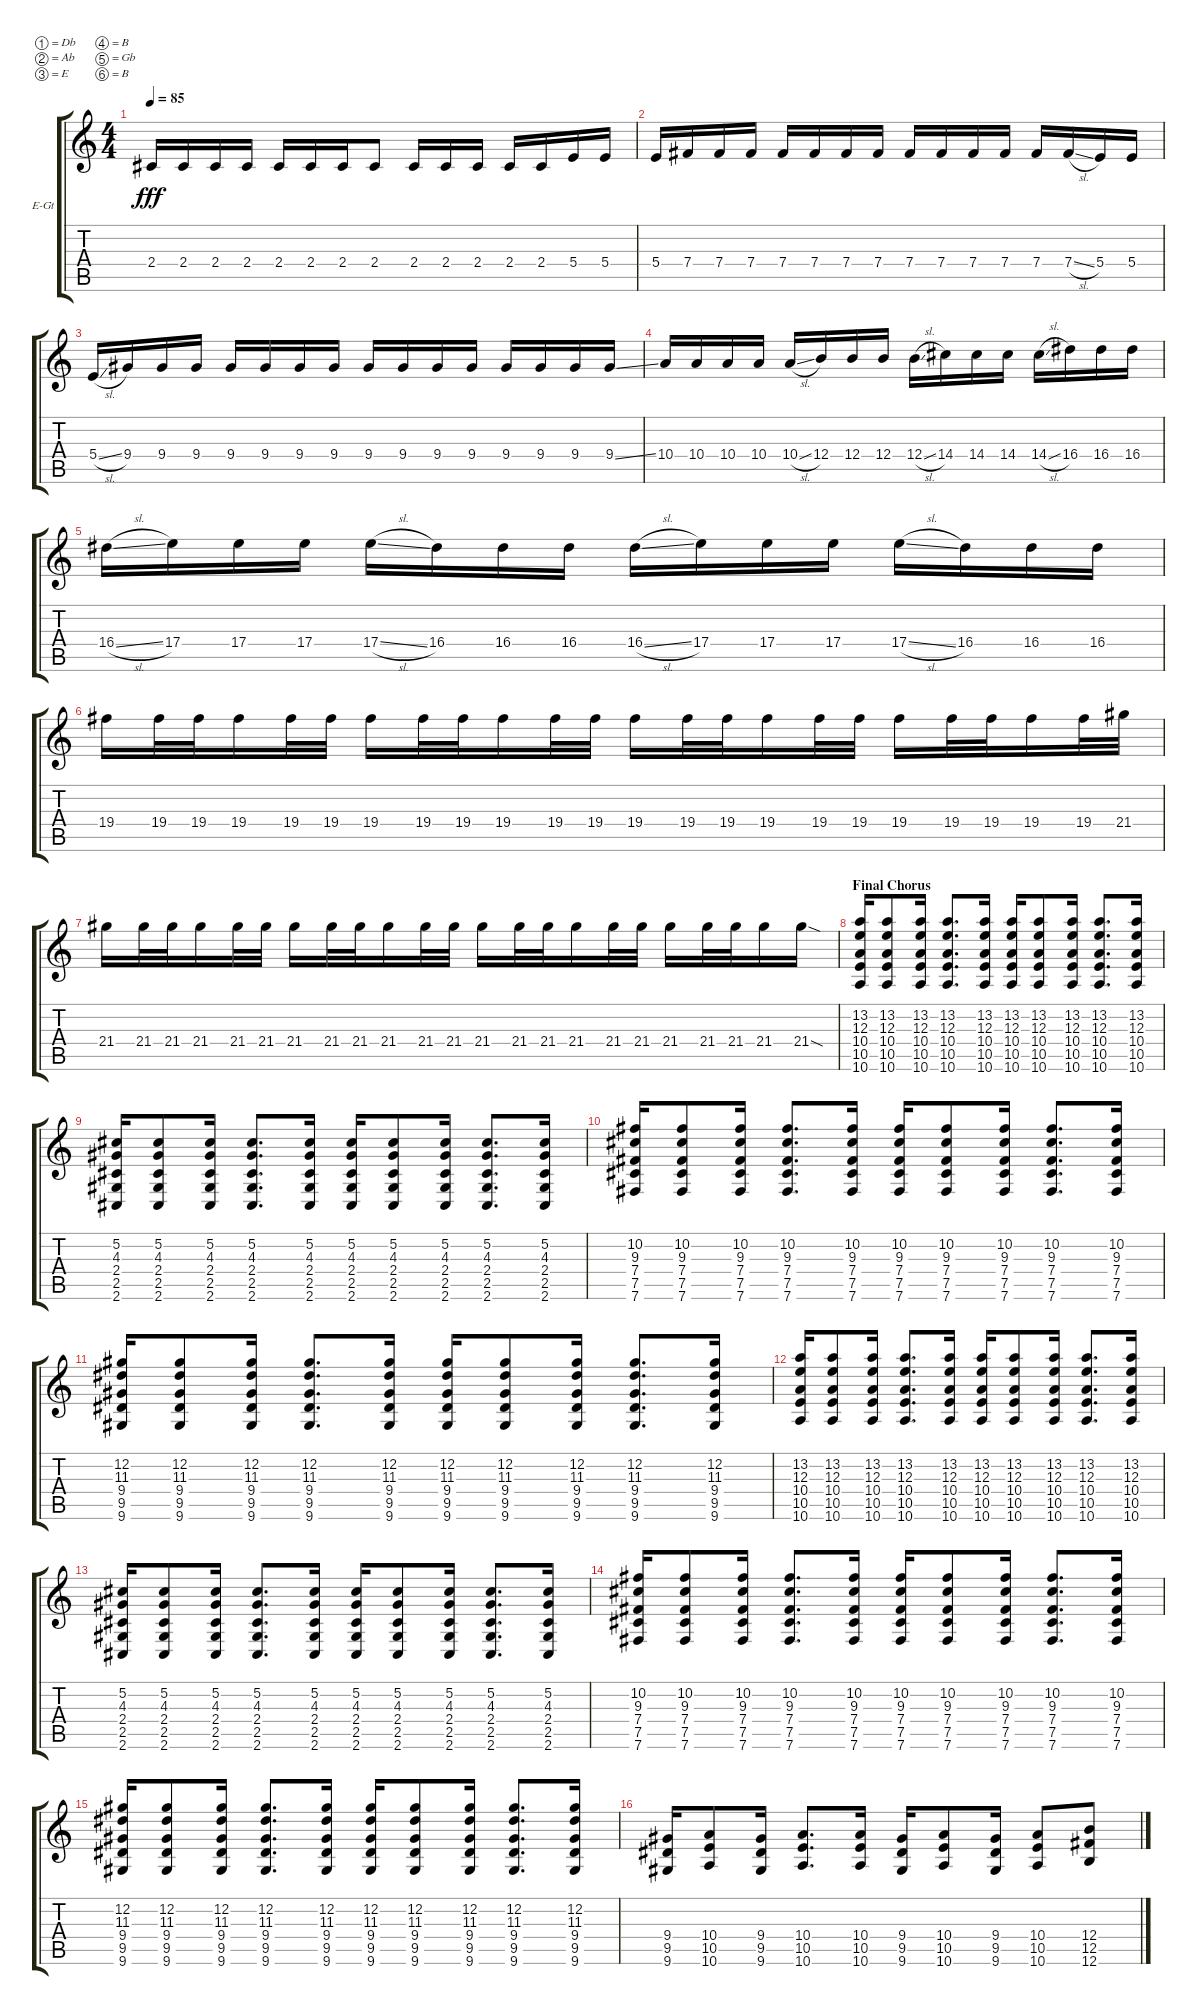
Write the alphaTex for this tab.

\bracketExtendMode groupsimilarinstruments
\firstSystemTrackNameOrientation horizontal
\otherSystemsTrackNameOrientation horizontal
\track ("Electric Guitar" "E-Gt") {instrument acousticgrandpiano}
\staff {score tabs}
\tuning (Db4 Ab3 E3 B2 Gb2 B1)
\displaytranspose 12
\ts (4 4)
\tempo 85
\clef g2
\scale
0.333333
\ks c
2.4.16{dy fff} 2.4.16 2.4.16 2.4.16 2.4.16 2.4.16 2.4.16 2.4.8 2.4.16 2.4.16 2.4.16 2.4.16 2.4.16 5.4.16 5.4.16 |
\scale
0.333333 5.4.16 7.4.16 7.4.16 7.4.16 7.4.16 7.4.16 7.4.16 7.4.16 7.4.16 7.4.16 7.4.16 7.4.16 7.4.16 7.4{sl}.16 5.4.16 5.4.16 |
\scale
0.333333 5.4{sl}.16 9.4.16 9.4.16 9.4.16 9.4.16 9.4.16 9.4.16 9.4.16 9.4.16 9.4.16 9.4.16 9.4.16 9.4.16 9.4.16 9.4.16 9.4{ss}.16 |
\scale
0.333333 10.4.16 10.4.16 10.4.16 10.4.16 10.4{sl}.16 12.4.16 12.4.16 12.4.16 12.4{sl}.16 14.4.16 14.4.16 14.4.16 14.4{sl}.16 16.4.16 16.4.16 16.4.16 |
\scale
0.333333 16.4{sl}.16 17.4.16 17.4.16 17.4.16 17.4{sl}.16 16.4.16 16.4.16 16.4.16 16.4{sl}.16 17.4.16 17.4.16 17.4.16 17.4{sl}.16 16.4.16 16.4.16 16.4.16 |
\scale
0.333333 19.4.16 19.4.32 19.4.32 19.4.16 19.4.32 19.4.32 19.4.16 19.4.32 19.4.32 19.4.16 19.4.32 19.4.32 19.4.16 19.4.32 19.4.32 19.4.16 19.4.32 19.4.32 19.4.16 19.4.32 19.4.32 19.4.16 19.4.32 21.4.32 |
\scale
0.333333 21.4.16 21.4.32 21.4.32 21.4.16 21.4.32 21.4.32 21.4.16 21.4.32 21.4.32 21.4.16 21.4.32 21.4.32 21.4.16 21.4.32 21.4.32 21.4.16 21.4.32 21.4.32 21.4.16 21.4.32 21.4.32 21.4.16 21.4{sod}.16 |
\section ("" "Final Chorus")
\scale
0.333333 (10.5 10.6 10.4 12.3 13.2).16 (10.5 10.6 10.4 12.3 13.2).8 (10.5 10.6 13.2 12.3 10.4).16 (10.4 10.5 10.6 13.2 12.3).8{d} (10.4 10.5 10.6 13.2 12.3).16 (10.5 10.6 13.2 12.3 10.4).16 (10.5 10.6 13.2 12.3 10.4).8 (10.5 10.6 13.2 12.3 10.4).16 (10.4 10.5 10.6 13.2 12.3).8{d} (10.4 10.5 10.6 13.2 12.3).16 |
\scale
0.333333 (2.5 2.6 2.4 4.3 5.2).16 (2.5 2.6 4.3 2.4 5.2).8 (2.5 2.6 4.3 5.2 2.4).16 (2.4 2.5 2.6 4.3 5.2).8{d} (2.4 2.5 2.6 4.3 5.2).16 (2.5 2.6 4.3 5.2 2.4).16 (2.5 2.6 4.3 5.2 2.4).8 (2.5 2.6 4.3 5.2 2.4).16 (2.4 2.5 2.6 4.3 5.2).8{d} (2.4 2.5 2.6 4.3 5.2).16 |
\scale
0.333333 (7.5 7.6 7.4 9.3 10.2).16 (7.5 7.6 7.4 9.3 10.2).8 (7.5 7.6 7.4 9.3 10.2).16 (7.4 7.5 7.6 9.3 10.2).8{d} (7.4 7.5 7.6 9.3 10.2).16 (7.5 7.6 7.4 9.3 10.2).16 (7.5 7.6 7.4 9.3 10.2).8 (7.5 7.6 7.4 9.3 10.2).16 (7.4 7.5 7.6 9.3 10.2).8{d} (7.4 7.5 7.6 9.3 10.2).16 |
\scale
0.333333 (9.5 9.6 9.4 12.2 11.3).16 (9.5 9.6 9.4 12.2 11.3).8 (9.5 9.6 9.4 12.2 11.3).16 (9.4 9.5 9.6 12.2 11.3).8{d} (9.4 9.5 9.6 11.3 12.2).16 (9.5 9.6 9.4 11.3 12.2).16 (9.5 9.6 9.4 11.3 12.2).8 (9.5 9.6 9.4 11.3 12.2).16 (9.4 9.5 9.6 11.3 12.2).8{d} (9.4 9.5 9.6 11.3 12.2).16 |
\scale
0.333333 (10.5 10.6 10.4 12.3 13.2).16 (10.5 10.6 10.4 12.3 13.2).8 (10.5 10.6 13.2 12.3 10.4).16 (10.4 10.5 10.6 13.2 12.3).8{d} (10.4 10.5 10.6 13.2 12.3).16 (10.5 10.6 13.2 12.3 10.4).16 (10.5 10.6 13.2 12.3 10.4).8 (10.5 10.6 13.2 12.3 10.4).16 (10.4 10.5 10.6 13.2 12.3).8{d} (10.4 10.5 10.6 13.2 12.3).16 |
\scale
0.333333 (2.5 2.6 2.4 4.3 5.2).16 (2.5 2.6 4.3 2.4 5.2).8 (2.5 2.6 4.3 5.2 2.4).16 (2.4 2.5 2.6 4.3 5.2).8{d} (2.4 2.5 2.6 4.3 5.2).16 (2.5 2.6 4.3 5.2 2.4).16 (2.5 2.6 4.3 5.2 2.4).8 (2.5 2.6 4.3 5.2 2.4).16 (2.4 2.5 2.6 4.3 5.2).8{d} (2.4 2.5 2.6 4.3 5.2).16 |
\scale
0.333333 (7.5 7.6 7.4 9.3 10.2).16 (7.5 7.6 7.4 9.3 10.2).8 (7.5 7.6 7.4 9.3 10.2).16 (7.4 7.5 7.6 9.3 10.2).8{d} (7.4 7.5 7.6 9.3 10.2).16 (7.5 7.6 7.4 9.3 10.2).16 (7.5 7.6 7.4 9.3 10.2).8 (7.5 7.6 7.4 9.3 10.2).16 (7.4 7.5 7.6 9.3 10.2).8{d} (7.4 7.5 7.6 9.3 10.2).16 |
\scale
0.333333 (9.5 9.6 9.4 12.2 11.3).16 (9.5 9.6 9.4 12.2 11.3).8 (9.5 9.6 9.4 12.2 11.3).16 (9.4 9.5 9.6 12.2 11.3).8{d} (9.4 9.5 9.6 11.3 12.2).16 (9.5 9.6 9.4 11.3 12.2).16 (9.5 9.6 9.4 11.3 12.2).8 (9.5 9.6 9.4 11.3 12.2).16 (9.4 9.5 9.6 11.3 12.2).8{d} (9.4 9.5 9.6 11.3 12.2).16 |
\scale
0.333333 (9.5 9.6 9.4).16 (10.5 10.6 10.4).8 (9.5 9.6 9.4).16 (10.4 10.5 10.6).8{d} (10.4 10.5 10.6).16 (9.5 9.6 9.4).16 (10.5 10.6 10.4).8 (9.5 9.6 9.4).16 (10.4 10.5 10.6).8 (12.4 12.5 12.6).8
